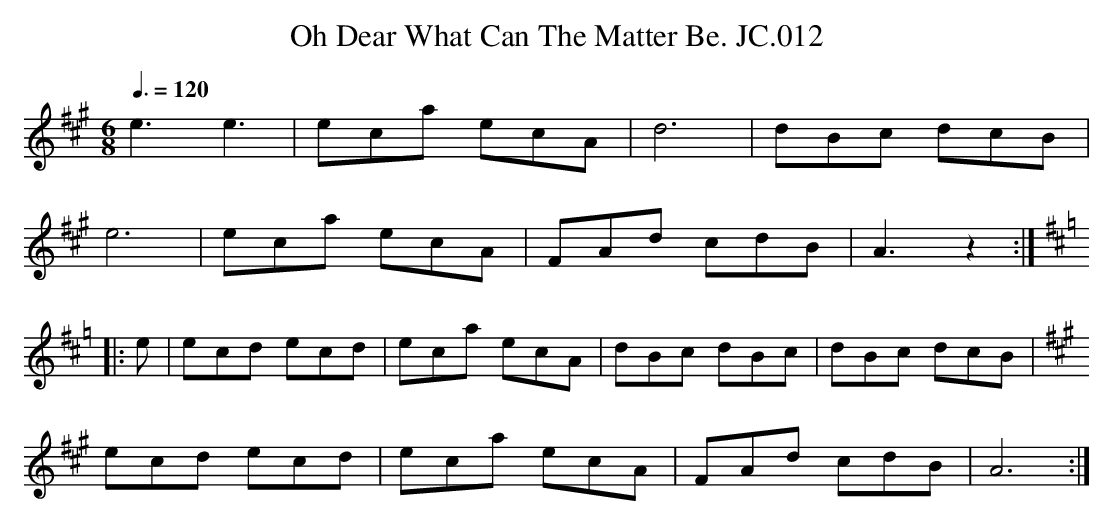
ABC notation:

X:1
T:Oh Dear What Can The Matter Be. JC.012
M:6/8
L:1/8
Q:3/8=120
K:A
e3e3|\\
eca ecA|d6|dBc dcB|
e6|eca ecA|FAd cdB|A3z2:|
K:Hp
|:e|ecd ecd|eca ecA|dBc dBc|dBc dcB|
K:A
ecd ecd|eca ecA|FAd cdB|A6:|
